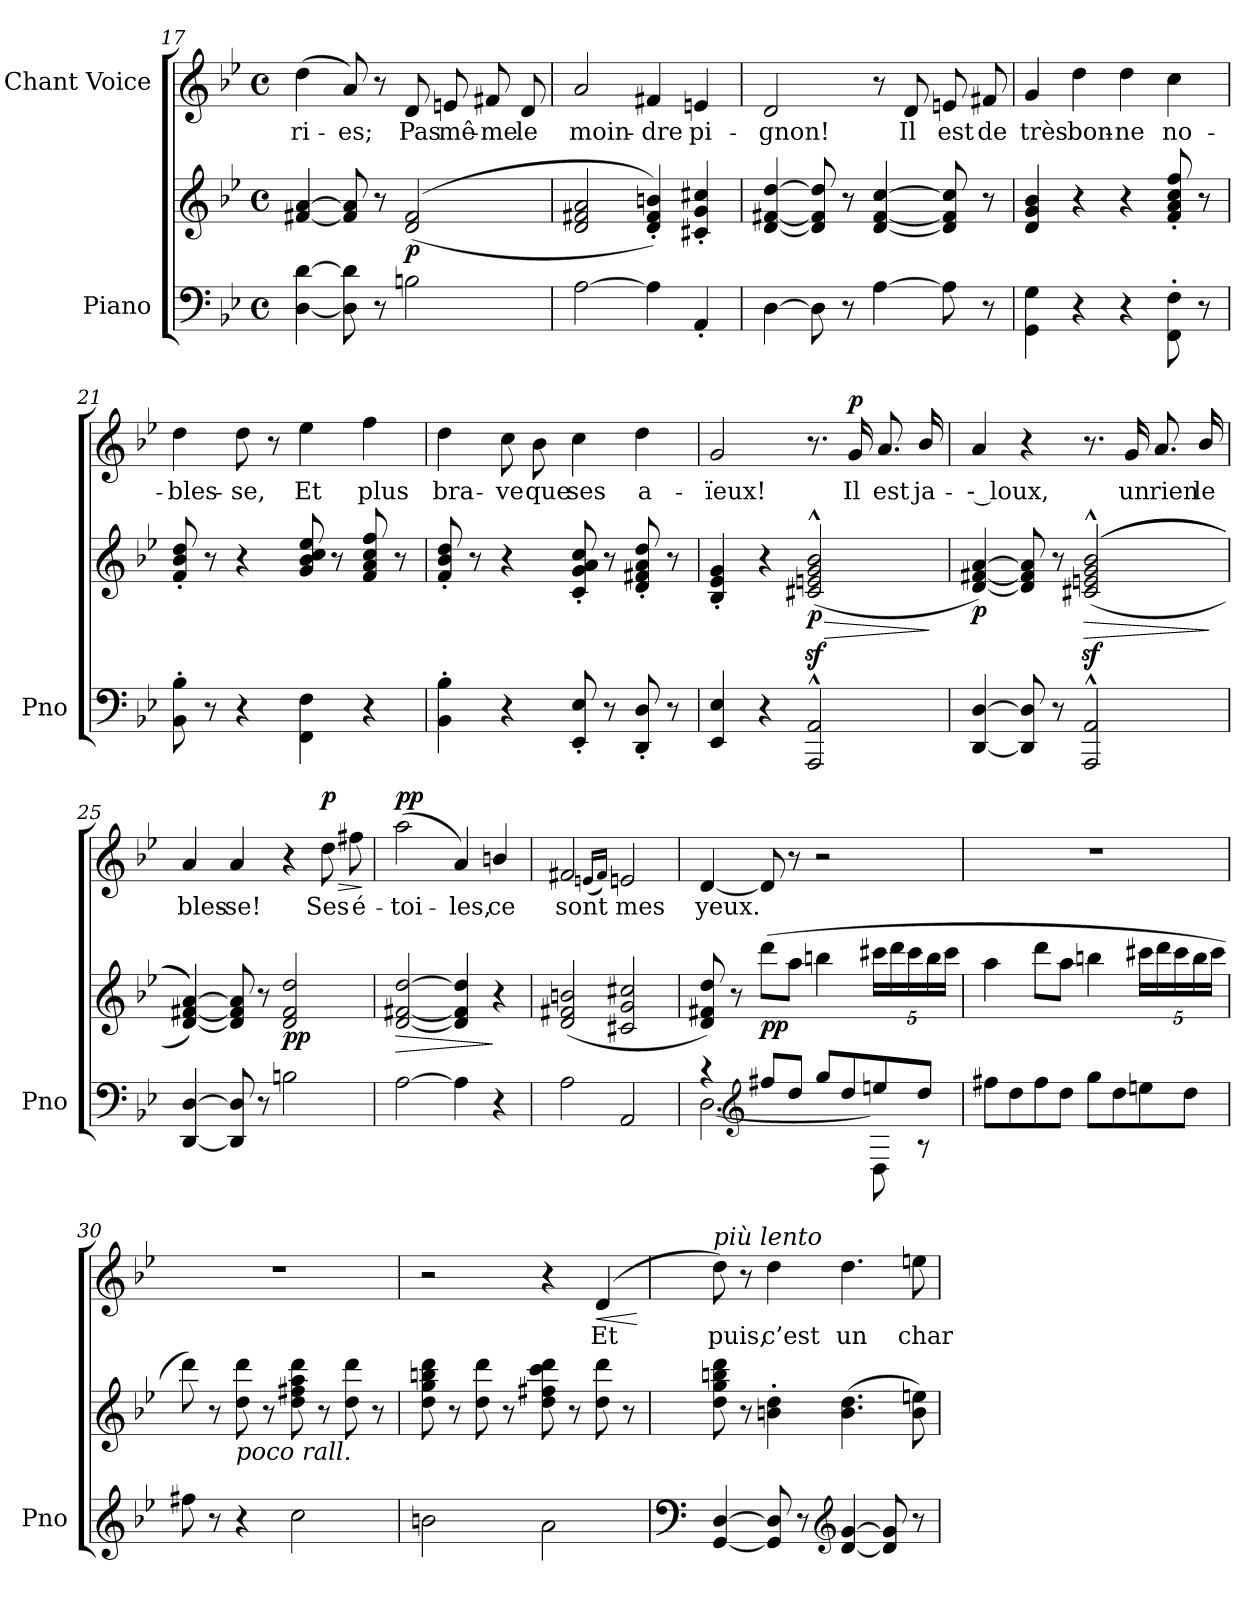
**kern	**kern	**dynam	**kern	**text	**dynam
*part2	*part2	*part2	*part1	*part1	*part1
*staff3	*staff2	*staff2/3	*staff1	*staff1	*staff1
*I"Piano	*	*	*I"Chant Voice	*	*
*I'Pno	*	*	*	*	*
*clefF4	*clefG2	*	*clefG2	*	*
*k[b-e-]	*k[b-e-]	*	*k[b-e-]	*	*
*M4/4	*M4/4	*	*M4/4	*	*
*met(c)	*met(c)	*	*met(c)	*	*
=17	=17	=17	=17	=17	=17
!	!	!	!	!LO:LY:b	!
[4D\ [4d\	[4f#X/ [4a/	.	(4dd\	-ri-	.
!	!	!	!	!LO:LY:b	!
8D\] 8d\]	8f#/] 8a/]	.	8a/)	-es;	.
8r	8r	.	8r	.	.
!	!	!LO:DY:b	!	!LO:LY:b	!
2Bn\	(>(2d/ 2f#/	p	8d/	Pas	.
!	!	!	!	!LO:LY:b	!
.	.	.	8en/	mê-	.
!	!	!	!	!LO:LY:b	!
.	.	.	8f#X/	-me	.
!	!	!	!	!LO:LY:b	!
.	.	.	8d/	le	.
=18	=18	=18	=18	=18	=18
!	!	!	!	!LO:LY:b	!
[2A\	2d/ 2f#X/ 2a/	.	2a/	moin-	.
!	!	!	!	!LO:LY:b	!
4A\]	4d/' 4f#/' 4bn/'))	.	4f#X/	-dre	.
!	!	!	!	!LO:LY:b	!
4AA'/	4c#X/' 4g/' 4cc#X/'	.	4en/	pi-	.
=19	=19	=19	=19	=19	=19
!	!	!	!	!LO:LY:b	!
[4D\	[4d/ [>4f#X/ [4dd/	.	2d/	-gnon!	.
8D\]	8d/] 8f#/] 8dd/]	.	.	.	.
8r	8r	.	.	.	.
[4A\	[4d/ [>4f#/ [4cc/	.	8r	.	.
!	!	!	!	!LO:LY:b	!LO:DY:a
!	!	!	!	!	!LO:DY:n=1:a
.	.	.	8d/	Il	other-dynamics f
!	!	!	!	!LO:LY:b	!
8A\]	8d/] 8f#/] 8cc/]	.	8en/	est	.
!	!	!	!	!LO:LY:b	!
8r	8r	.	8f#X/	de	.
!!LO:LB:g=z
=20	=20	=20	=20	=20	=20
!	!	!	!	!LO:LY:b	!
4GG\ 4G\	4d/ 4g/ 4b-/	.	4g/	très	.
!	!	!	!	!LO:LY:b	!
4r	4r	.	4dd\	bon-	.
!	!	!	!	!LO:LY:b	!
4r	4r	.	4dd\	-ne	.
!	!	!	!	!LO:LY:b	!
8FF\' 8F\'	8f/' 8a/' 8cc/' 8ff/'	.	4cc\	no-	.
8r	8r	.	.	.	.
=21	=21	=21	=21	=21	=21
!	!	!	!	!LO:LY:b	!
8BB-\' 8B-\'	8f/' 8b-/' 8dd/'	.	4dd\	-bles-	.
8r	8r	.	.	.	.
!	!	!	!	!LO:LY:b	!
4r	4r	.	8dd\	-se,	.
.	.	.	8r	.	.
!	!	!LO:DY:b	!	!LO:LY:b	!
!	!	!LO:DY:n=1:b	!	!	!LO:DY:a
!	!	!	!	!	!LO:DY:n=1:a
4FF\ 4F\	8g/ 8b-/ 8cc/ 8ee-/	other-dynamics f	4ee-\	Et	other-dynamics f
.	8r	.	.	.	.
!	!	!	!	!LO:LY:b	!
4r	8f/ 8a/ 8cc/ 8ff/	.	4ff\	plus	.
.	8r	.	.	.	.
=22	=22	=22	=22	=22	=22
!	!	!	!	!LO:LY:b	!
4BB-\' 4B-\'	8f/' 8b-/' 8dd/'	.	4dd\	bra-	.
.	8r	.	.	.	.
!	!	!	!	!LO:LY:b	!
4r	4r	.	8cc\	-ve	.
!	!	!	!	!LO:LY:b	!
.	.	.	8b-\	que	.
!	!	!	!	!LO:LY:b	!
8EE-/' 8E-/'	8c/' 8g/' 8a/' 8cc/'	.	4cc\	ses	.
8r	8r	.	.	.	.
!	!	!	!	!LO:LY:b	!
8DD/' 8D/'	8d/' 8f#X/' 8a/' 8dd/'	.	4dd\	a-	.
8r	8r	.	.	.	.
=23	=23	=23	=23	=23	=23
!	!	!	!	!LO:LY:b	!
4EE-/ 4E-/	4B-/' 4e-/' 4g/'	.	2g/	-ïeux!	.
4r	4r	.	.	.	.
!	!	!LO:HP:b	!	!	!
!	!	!LO:DY:n=1:b	!	!	!
2AAA/^^ 2AA/^^	(>2c#X/z<^^ 2en/z<^^ 2g/z<^^ 2b-/z<^^	> p	8.r	.	.
!	!	!	!	!LO:LY:b	!LO:DY:a
.	.	.	16g/	Il	p
!	!	!	!	!LO:LY:b	!
.	.	.	8.a/	est	.
!	!	!	!	!LO:LY:b	!
.	.	.	16b-/	ja-	.
.	.	]	.	.	.
!!LO:LB:g=z
=24	=24	=24	=24	=24	=24
!	!	!LO:DY:b	!	!LO:LY:b	!
[4DD/ [4D/	[4d/ [>4f#X/ [4a/)	p	4a/	-- loux,	.
8DD/] 8D/]	8d/] 8f#/] 8a/]	.	4r	.	.
8r	8r	.	.	.	.
!	!	!LO:HP:b	!	!	!
2AAA/^^ 2AA/^^	(>((>2c#X/z<^^ 2en/z<^^ 2g/z<^^ 2b-/z<^^	>	8.r	.	.
!	!	!	!	!LO:LY:b	!
.	.	.	16g/	un	.
!	!	!	!	!LO:LY:b	!
.	.	.	8.a/	rien	.
!	!	!	!	!LO:LY:b	!
.	.	.	16b-/	le	.
.	.	]	.	.	.
=25	=25	=25	=25	=25	=25
!	!	!	!	!LO:LY:b	!
[4DD/ [4D/	[4d/ [>4f#X/ [4a/)))	.	4a/	bles-	.
!	!	!	!	!LO:LY:b	!
8DD/] 8D/]	8d/] 8f#/] 8a/]	.	4a/	-se!	.
8r	8r	.	.	.	.
!	!	!LO:DY:b	!	!	!
2Bn\	2d/ 2f#/ 2dd/	pp	4r	.	.
!	!	!	!	!LO:LY:b	!LO:HP:b
!	!	!	!	!	!LO:DY:n=1:a
.	.	.	8dd\	Ses	> p
!	!	!	!	!LO:LY:b	!
.	.	.	8ff#X\	é-	.
.	.	.	.	.	]
=26	=26	=26	=26	=26	=26
!	!	!LO:HP:b	!	!LO:LY:b	!LO:DY:a
[2A\	[2d/ [>2f#X/ [2dd/	>	(2aa\	-toi-	pp
!	!	!	!	!LO:LY:b	!
4A\]	4d/] 4f#/] 4dd/]	.	4a/)	-les,	.
!	!	!	!	!LO:LY:b	!
4r	4r	]	4bn/	ce	.
=27	=27	=27	=27	=27	=27
!	!	!	!	!LO:LY:b	!
2A\	(>2d/ 2f#X/ 2bn/	.	2f#X/	sont	.
.	.	.	(16qen/LL	.	.
.	.	.	16qf#/JJ)	.	.
!	!	!	!	!LO:LY:b	!
2AA/	2c#X/ 2g/ 2cc#X/	.	2e/	mes	.
!!LO:LB:g=z
=28	=28	=28	=28	=28	=28
*^	*	*	*	*	*
!	!	!	!	!	!LO:LY:b	!
4r	[2.D\	8d/ 8f#X/ 8dd/)	.	[4d/	yeux.	.
.	.	8r	.	.	.	.
*clefG2	*	*	*	*	*	*
!	!	!	!LO:DY:b	!	!	!
8ff#X/L	.	(8ddd\L	pp	8d/]	.	.
8dd/J	.	8aa\J	.	8r	.	.
8gg/L	.	4bbn\	.	2r	.	.
8dd/	.	.	.	.	.	.
*	*	*Xbrackettup	*	*	*	*
8een/	8D\]	20ccc#X\LL	.	.	.	.
.	.	20ddd\	.	.	.	.
.	.	20ccc#\	.	.	.	.
8dd/J	8r	.	.	.	.	.
.	.	20bb\	.	.	.	.
.	.	20ccc#\JJ	.	.	.	.
*v	*v	*	*	*	*	*
=29	=29	=29	=29	=29	=29
8ff#X\L	4aa\	.	1r	.	.
8dd\	.	.	.	.	.
8ff#\	8ddd\L	.	.	.	.
8dd\J	8aa\J	.	.	.	.
8gg\L	4bbn\	.	.	.	.
8dd\	.	.	.	.	.
8een\	20ccc#X\LL	.	.	.	.
.	20ddd\	.	.	.	.
.	20ccc#\	.	.	.	.
8dd\J	.	.	.	.	.
.	20bb\	.	.	.	.
.	20ccc#\JJ	.	.	.	.
=30	=30	=30	=30	=30	=30
8ff#X\	8ddd\)	.	1r	.	.
8r	8r	.	.	.	.
!	!LO:TX:b:i:t=poco rall.	!	!	!	!
4r	8dd\ 8ddd\	.	.	.	.
.	8r	.	.	.	.
2cc\	8dd\ 8ff#X\ 8aa\ 8ddd\	.	.	.	.
.	8r	.	.	.	.
.	8dd\ 8ddd\	.	.	.	.
.	8r	.	.	.	.
!!LO:PB:g=z
=31	=31	=31	=31	=31	=31
2bn\	8dd\ 8gg\ 8bbn\ 8ddd\	.	2r	.	.
.	8r	.	.	.	.
.	8dd\ 8ddd\	.	.	.	.
.	8r	.	.	.	.
2a\	8dd\ 8ff#X\ 8ccc\ 8ddd\	.	4r	.	.
.	8r	.	.	.	.
!	!	!	!	!LO:LY:b	!LO:HP:b
.	8dd\ 8ddd\	.	(>4d/	Et	<
.	8r	.	.	.	.
.	.	.	.	.	[
=32	=32	=32	=32	=32	=32
*clefF4	*	*	*	*	*
!	!	!	!LO:TX:a:i:t=più lento	!	!
!	!	!LO:DY:b	!	!LO:LY:b	!
!	!	!LO:DY:n=1:b	!	!	!
[4GG/ [4D/	8dd\ 8gg\ 8bbn\ 8ddd\	p other-dynamics	8dd\)	puis,	.
.	8r	.	8r	.	.
!	!	!	!	!LO:LY:b	!
8GG/] 8D/]	4bn\' 4dd\'	.	4dd\	c’est	.
8r	.	.	.	.	.
*clefG2	*	*	*	*	*
!	!	!	!	!LO:LY:b	!
[4d/ [4g/	(4.b\ 4.dd\	.	4.dd\	un	.
8d/] 8g/]	.	.	.	.	.
!	!	!	!	!LO:LY:b	!
8r	8b\ 8een\)	.	8een\	char-	.
=	=	=	=	=	=
*-	*-	*-	*-	*-	*-
